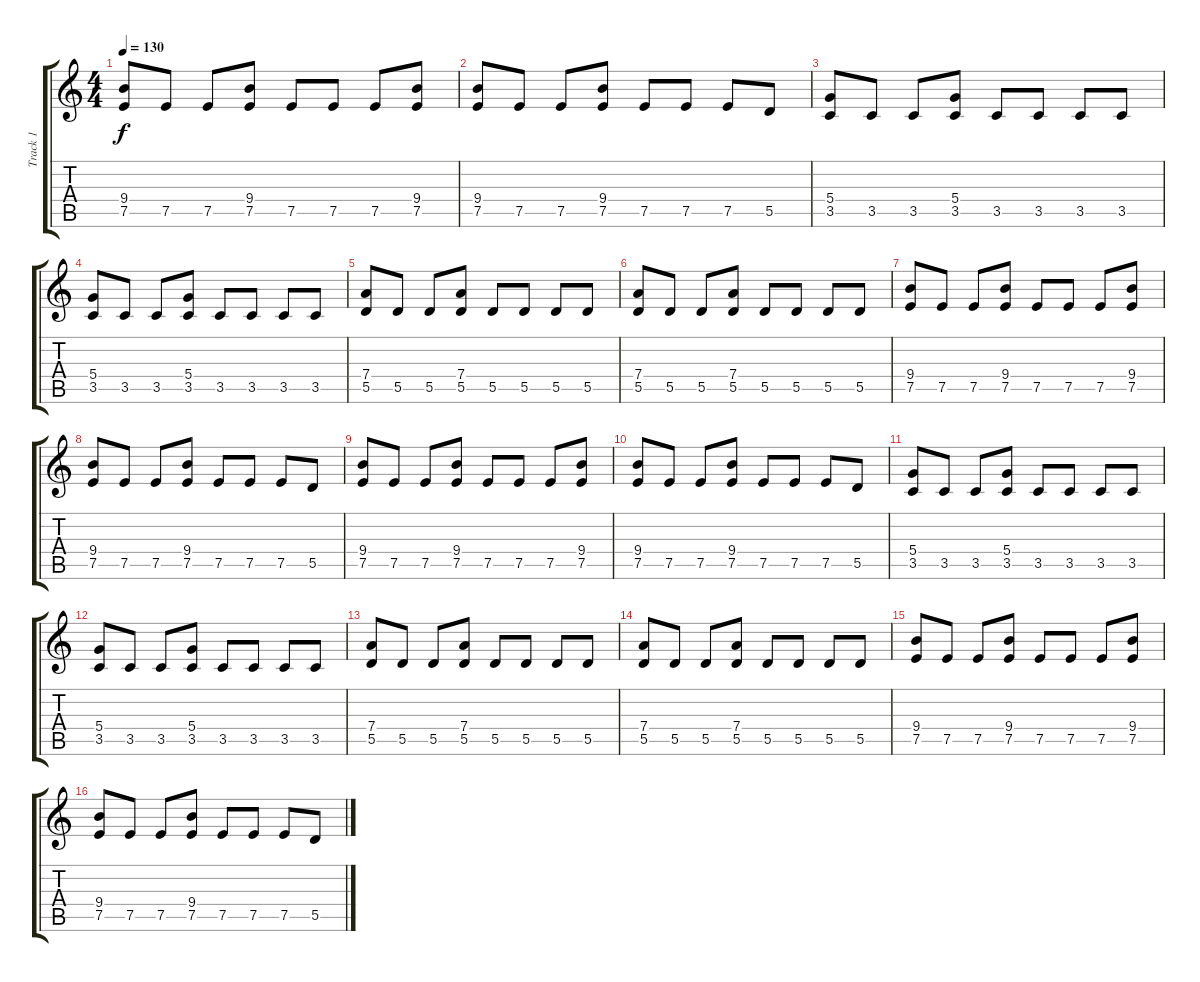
\track ("Track 1" "Track 1") {instrument distortionguitar}
\staff {score tabs}
\tuning (E4 B3 G3 D3 A2 E2) {hide}
\ts (4 4)
\tempo 130
\clef g2
\ks c
(9.4 7.5).8{dy f} 7.5.8 7.5.8 (9.4 7.5).8 7.5.8 7.5.8 7.5.8 (9.4 7.5).8 |
(9.4 7.5).8 7.5.8 7.5.8 (9.4 7.5).8 7.5.8 7.5.8 7.5.8 5.5.8 |
(5.4 3.5).8 3.5.8 3.5.8 (5.4 3.5).8 3.5.8 3.5.8 3.5.8 3.5.8 |
(5.4 3.5).8 3.5.8 3.5.8 (5.4 3.5).8 3.5.8 3.5.8 3.5.8 3.5.8 |
(7.4 5.5).8 5.5.8 5.5.8 (7.4 5.5).8 5.5.8 5.5.8 5.5.8 5.5.8 |
(7.4 5.5).8 5.5.8 5.5.8 (7.4 5.5).8 5.5.8 5.5.8 5.5.8 5.5.8 |
(9.4 7.5).8 7.5.8 7.5.8 (9.4 7.5).8 7.5.8 7.5.8 7.5.8 (9.4 7.5).8 |
(9.4 7.5).8 7.5.8 7.5.8 (9.4 7.5).8 7.5.8 7.5.8 7.5.8 5.5.8 |
(9.4 7.5).8 7.5.8 7.5.8 (9.4 7.5).8 7.5.8 7.5.8 7.5.8 (9.4 7.5).8 |
(9.4 7.5).8 7.5.8 7.5.8 (9.4 7.5).8 7.5.8 7.5.8 7.5.8 5.5.8 |
(5.4 3.5).8 3.5.8 3.5.8 (5.4 3.5).8 3.5.8 3.5.8 3.5.8 3.5.8 |
(5.4 3.5).8 3.5.8 3.5.8 (5.4 3.5).8 3.5.8 3.5.8 3.5.8 3.5.8 |
(7.4 5.5).8 5.5.8 5.5.8 (7.4 5.5).8 5.5.8 5.5.8 5.5.8 5.5.8 |
(7.4 5.5).8 5.5.8 5.5.8 (7.4 5.5).8 5.5.8 5.5.8 5.5.8 5.5.8 |
(9.4 7.5).8 7.5.8 7.5.8 (9.4 7.5).8 7.5.8 7.5.8 7.5.8 (9.4 7.5).8 |
(9.4 7.5).8 7.5.8 7.5.8 (9.4 7.5).8 7.5.8 7.5.8 7.5.8 5.5.8
